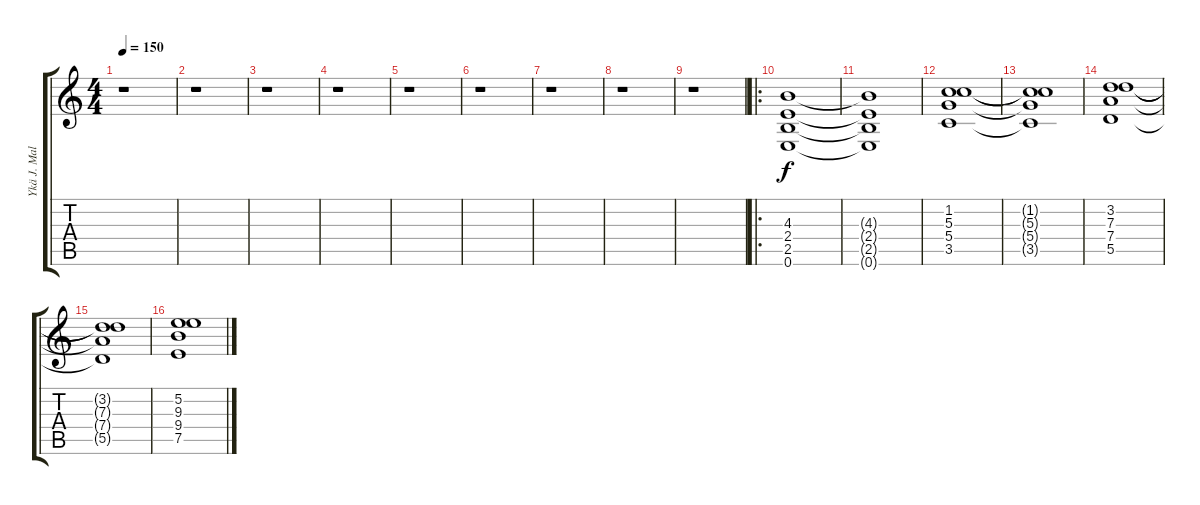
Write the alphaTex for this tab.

\track ("Ykä J. Malmivaara" "Ykä J. Mal") {instrument overdrivenguitar}
\staff {score tabs}
\tuning (E4 B3 G3 D3 A2 E2) {hide}
\ts (4 4)
\tempo 150
\clef g2
\ks c
r.1{dy f} |
\section ("" "")
r.1 |
r.1 |
r.1 |
r.1 |
r.1 |
r.1 |
r.1 |
r.1 |
\ro
\section ("" "")
(4.3 2.4 2.5 0.6).1 |
(4.3{t} 2.4{t} 2.5{t} 0.6{t}).1 |
(1.2 5.3 5.4 3.5).1 |
(1.2{t} 5.3{t} 5.4{t} 3.5{t}).1 |
(3.2 7.3 7.4 5.5).1 |
(3.2{t} 7.3{t} 7.4{t} 5.5{t}).1 |
(5.2 9.3 9.4 7.5).1
